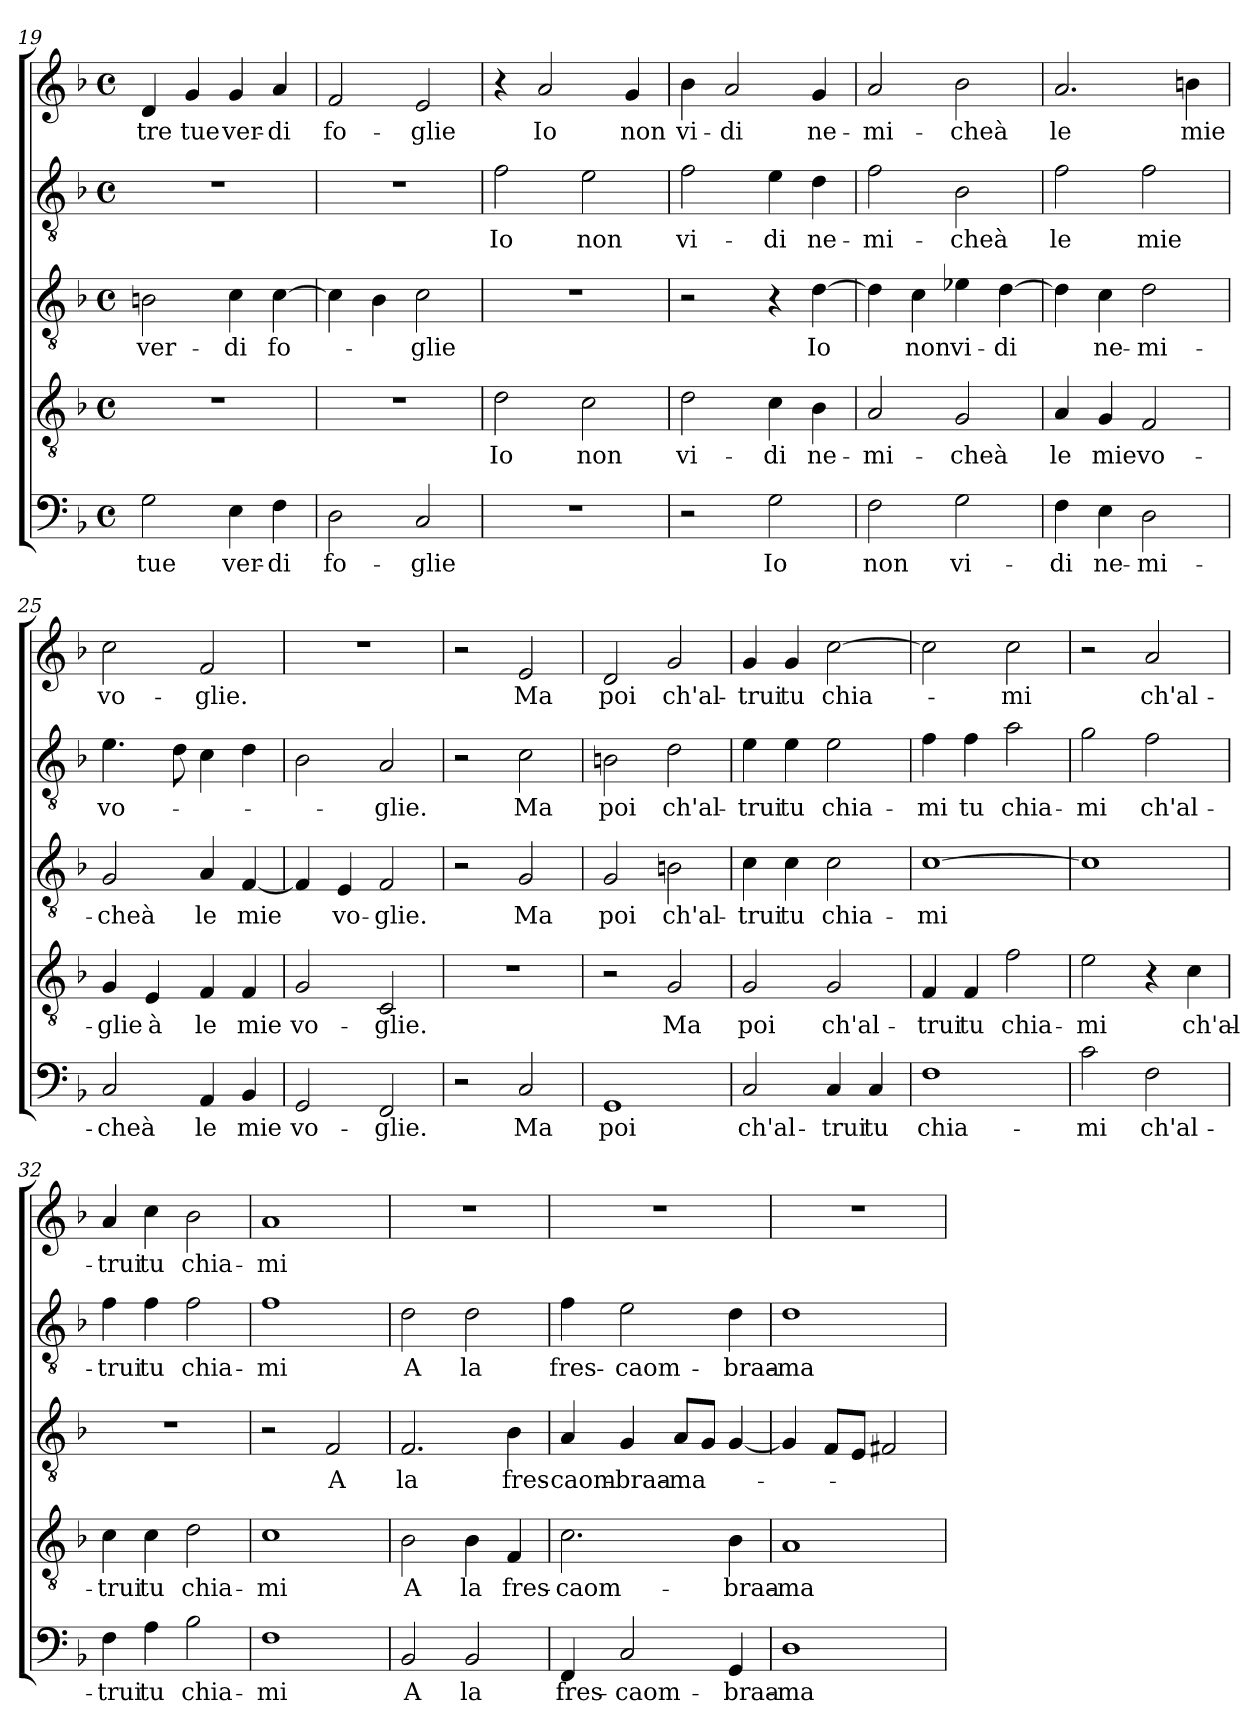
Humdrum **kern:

**kern	**text	**kern	**text	**kern	**text	**kern	**text	**kern	**text
*part5	*part5	*part4	*part4	*part3	*part3	*part2	*part2	*part1	*part1
*staff5	*staff5	*staff4	*staff4	*staff3	*staff3	*staff2	*staff2	*staff1	*staff1
*clefF4	*	*clefGv2	*	*clefGv2	*	*clefGv2	*	*clefG2	*
*k[b-]	*	*k[b-]	*	*k[b-]	*	*k[b-]	*	*k[b-]	*
*F:	*	*F:	*	*F:	*	*F:	*	*F:	*
*M4/4	*	*M4/4	*	*M4/4	*	*M4/4	*	*M4/4	*
*met(c)	*	*met(c)	*	*met(c)	*	*met(c)	*	*met(c)	*
=19	=19	=19	=19	=19	=19	=19	=19	=19	=19
2G\	tue	1r	.	2Bn\	ver-	1r	.	4d/	-tre
.	.	.	.	.	.	.	.	4g/	tue
4E\	ver-	.	.	4c\	-di	.	.	4g/	ver-
4F\	-di	.	.	[4c\	fo-	.	.	4a/	-di
=20	=20	=20	=20	=20	=20	=20	=20	=20	=20
2D\	fo-	1r	.	4c\]	.	1r	.	2f/	fo-
.	.	.	.	4B-\	.	.	.	.	.
2C/	-glie	.	.	2c\	-glie	.	.	2e/	-glie
=21	=21	=21	=21	=21	=21	=21	=21	=21	=21
1r	.	2d\	Io	1r	.	2f\	Io	4r	.
.	.	.	.	.	.	.	.	2a/	Io
.	.	2c\	non	.	.	2e\	non	.	.
.	.	.	.	.	.	.	.	4g/	non
!!LO:LB:g=z
=22	=22	=22	=22	=22	=22	=22	=22	=22	=22
2r	.	2d\	vi-	2r	.	2f\	vi-	4b-\	vi-
.	.	.	.	.	.	.	.	2a/	-di
2G\	Io	4c\	-di	4r	.	4e\	-di	.	.
.	.	4B-\	ne-	[4d\	Io	4d\	ne-	4g/	ne-
=23	=23	=23	=23	=23	=23	=23	=23	=23	=23
2F\	non	2A/	-mi-	4d\]	.	2f\	-mi-	2a/	-mi-
.	.	.	.	4c\	non	.	.	.	.
2G\	vi-	2G/	-cheà	4e-X\	vi-	2B-\	-cheà	2b-\	-cheà
.	.	.	.	[4d\	-di	.	.	.	.
=24	=24	=24	=24	=24	=24	=24	=24	=24	=24
4F\	-di	4A/	le	4d\]	.	2f\	le	2.a/	le
4E\	ne-	4G/	mie	4c\	ne-	.	.	.	.
2D\	-mi-	2F/	vo-	2d\	-mi-	2f\	mie	.	.
.	.	.	.	.	.	.	.	4bn\	mie
=25	=25	=25	=25	=25	=25	=25	=25	=25	=25
2C/	-cheà	4G/	-glie	2G/	-cheà	4.e\	vo-	2cc\	vo-
.	.	4E/	à	.	.	.	.	.	.
.	.	.	.	.	.	8d\	.	.	.
4AA/	le	4F/	le	4A/	le	4c\	.	2f/	-glie.
4BB-/	mie	4F/	mie	[4F/	mie	4d\	.	.	.
=26	=26	=26	=26	=26	=26	=26	=26	=26	=26
2GG/	vo-	2G/	vo-	4F/]	.	2B-\	.	1r	.
.	.	.	.	4E/	vo-	.	.	.	.
2FF/	-glie.	2C/	-glie.	2F/	-glie.	2A/	-glie.	.	.
=27	=27	=27	=27	=27	=27	=27	=27	=27	=27
2r	.	1r	.	2r	.	2r	.	2r	.
2C/	Ma	.	.	2G/	Ma	2c\	Ma	2e/	Ma
!!LO:LB:g=z
=28	=28	=28	=28	=28	=28	=28	=28	=28	=28
1GG	poi	2r	.	2G/	poi	2Bn\	poi	2d/	poi
.	.	2G/	Ma	2Bn\	ch'al-	2d\	ch'al-	2g/	ch'al-
=29	=29	=29	=29	=29	=29	=29	=29	=29	=29
2C/	ch'al-	2G/	poi	4c\	-trui	4e\	-trui	4g/	-trui
.	.	.	.	4c\	tu	4e\	tu	4g/	tu
4C/	-trui	2G/	ch'al-	2c\	chia-	2e\	chia-	[2cc\	chia-
4C/	tu	.	.	.	.	.	.	.	.
=30	=30	=30	=30	=30	=30	=30	=30	=30	=30
1F	chia-	4F/	-trui	[1c	-mi	4f\	-mi	2cc\]	.
.	.	4F/	tu	.	.	4f\	tu	.	.
.	.	2f\	chia-	.	.	2a\	chia-	2cc\	-mi
=31	=31	=31	=31	=31	=31	=31	=31	=31	=31
2c\	-mi	2e\	-mi	1c]	.	2g\	-mi	2r	.
2F\	ch'al-	4r	.	.	.	2f\	ch'al-	2a/	ch'al-
.	.	4c\	ch'al-	.	.	.	.	.	.
=32	=32	=32	=32	=32	=32	=32	=32	=32	=32
4F\	-trui	4c\	-trui	1r	.	4f\	-trui	4a/	-trui
4A\	tu	4c\	tu	.	.	4f\	tu	4cc\	tu
2B-\	chia-	2d\	chia-	.	.	2f\	chia-	2b-\	chia-
=33	=33	=33	=33	=33	=33	=33	=33	=33	=33
1F	-mi	1c	-mi	2r	.	1f	-mi	1a	-mi
.	.	.	.	2F/	A	.	.	.	.
!!LO:PB:g=z
=34	=34	=34	=34	=34	=34	=34	=34	=34	=34
2BB-/	A	2B-\	A	2.F/	la	2d\	A	1r	.
2BB-/	la	4B-\	la	.	.	2d\	la	.	.
.	.	4F/	fres-	4B-\	fres-	.	.	.	.
=35	=35	=35	=35	=35	=35	=35	=35	=35	=35
4FF/	fres-	2.c\	-caom-	4A/	-caom-	4f\	fres-	1r	.
2C/	-caom-	.	.	4G/	-braa-	2e\	-caom-	.	.
.	.	.	.	8A/L	-ma-	.	.	.	.
.	.	.	.	8G/J	.	.	.	.	.
4GG/	-braa-	4B-\	-braa-	[4G/	.	4d\	-braa-	.	.
=36	=36	=36	=36	=36	=36	=36	=36	=36	=36
1D	-ma-	1A	-ma-	4G/]	.	1d	-ma-	1r	.
.	.	.	.	8F/L	.	.	.	.	.
.	.	.	.	8E/J	.	.	.	.	.
.	.	.	.	2F#X/	.	.	.	.	.
=	=	=	=	=	=	=	=	=	=
*-	*-	*-	*-	*-	*-	*-	*-	*-	*-
